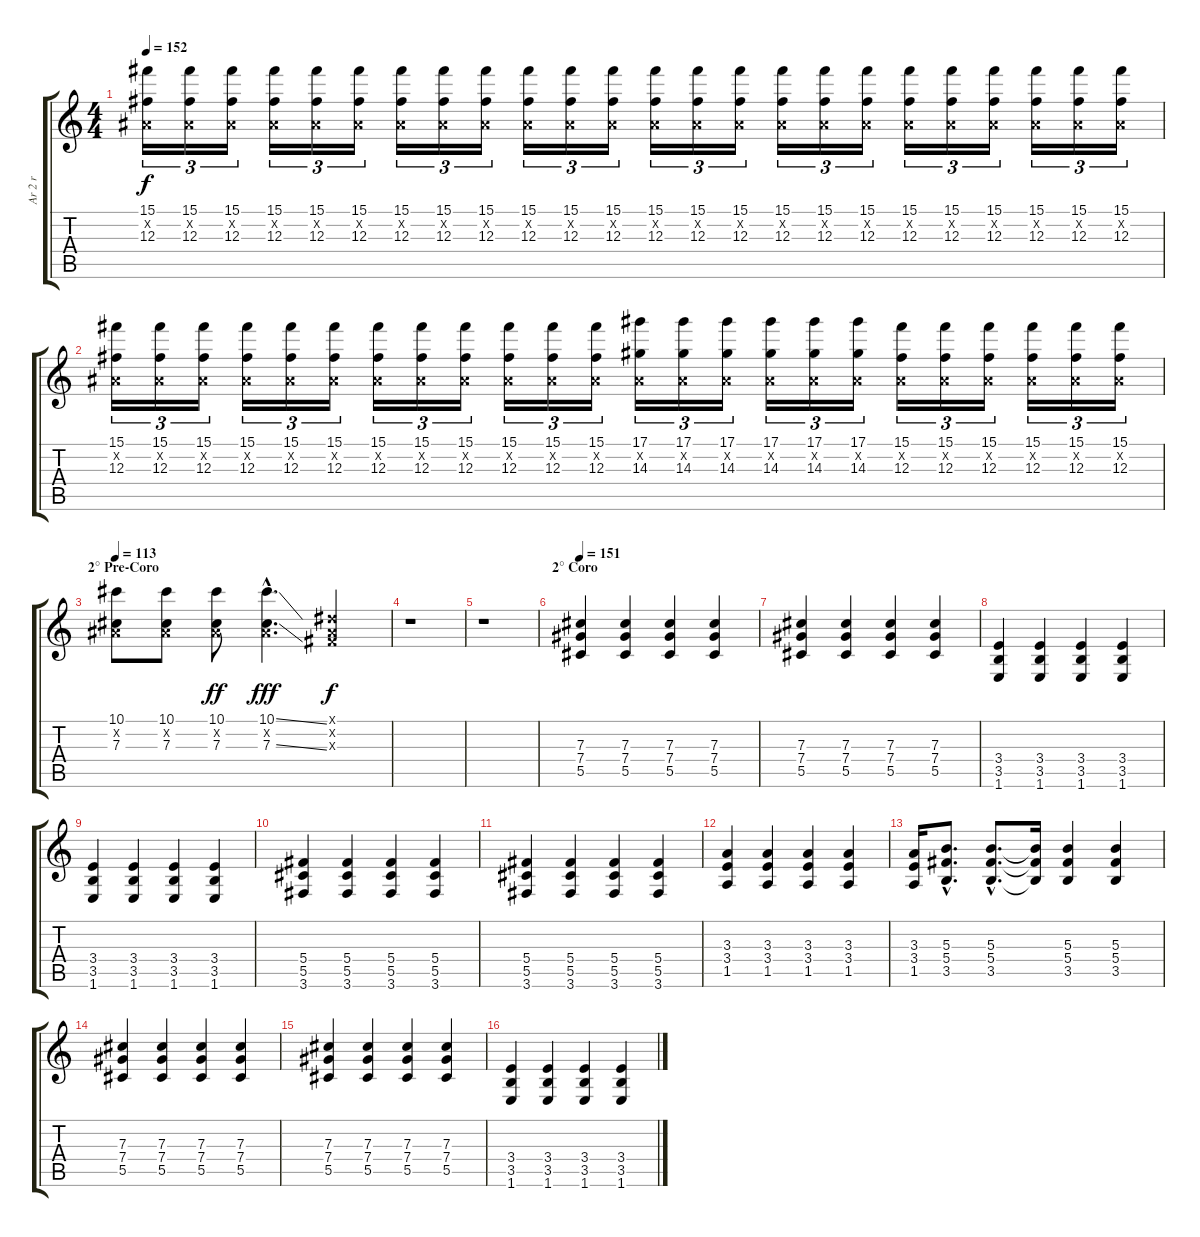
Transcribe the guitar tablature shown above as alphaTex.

\track ("Ar 2 r" "Ar 2 r") {instrument overdrivenguitar}
\staff {score tabs}
\tuning (Eb4 Bb3 Gb3 Db3 Ab2 Eb2) {hide}
\ts (4 4)
\tempo 152
\clef g2
\ks c
(15.1 0.2{x} 12.3).16{tu (3 2) dy f} (15.1 0.2{x} 12.3).16{tu (3 2)} (15.1 0.2{x} 12.3).16{tu (3 2)} (15.1 0.2{x} 12.3).16{tu (3 2)} (15.1 0.2{x} 12.3).16{tu (3 2)} (15.1 0.2{x} 12.3).16{tu (3 2)} (15.1 0.2{x} 12.3).16{tu (3 2)} (15.1 0.2{x} 12.3).16{tu (3 2)} (15.1 0.2{x} 12.3).16{tu (3 2)} (15.1 0.2{x} 12.3).16{tu (3 2)} (15.1 0.2{x} 12.3).16{tu (3 2)} (15.1 0.2{x} 12.3).16{tu (3 2)} (15.1 0.2{x} 12.3).16{tu (3 2)} (15.1 0.2{x} 12.3).16{tu (3 2)} (15.1 0.2{x} 12.3).16{tu (3 2)} (15.1 0.2{x} 12.3).16{tu (3 2)} (15.1 0.2{x} 12.3).16{tu (3 2)} (15.1 0.2{x} 12.3).16{tu (3 2)} (15.1 0.2{x} 12.3).16{tu (3 2)} (15.1 0.2{x} 12.3).16{tu (3 2)} (15.1 0.2{x} 12.3).16{tu (3 2)} (15.1 0.2{x} 12.3).16{tu (3 2)} (15.1 0.2{x} 12.3).16{tu (3 2)} (15.1 0.2{x} 12.3).16{tu (3 2)} |
(15.1 0.2{x} 12.3).16{tu (3 2)} (15.1 0.2{x} 12.3).16{tu (3 2)} (15.1 0.2{x} 12.3).16{tu (3 2)} (15.1 0.2{x} 12.3).16{tu (3 2)} (15.1 0.2{x} 12.3).16{tu (3 2)} (15.1 0.2{x} 12.3).16{tu (3 2)} (15.1 0.2{x} 12.3).16{tu (3 2)} (15.1 0.2{x} 12.3).16{tu (3 2)} (15.1 0.2{x} 12.3).16{tu (3 2)} (15.1 0.2{x} 12.3).16{tu (3 2)} (15.1 0.2{x} 12.3).16{tu (3 2)} (15.1 0.2{x} 12.3).16{tu (3 2)} (17.1 0.2{x} 14.3).16{tu (3 2)} (17.1 0.2{x} 14.3).16{tu (3 2)} (17.1 0.2{x} 14.3).16{tu (3 2)} (17.1 0.2{x} 14.3).16{tu (3 2)} (17.1 0.2{x} 14.3).16{tu (3 2)} (17.1 0.2{x} 14.3).16{tu (3 2)} (15.1 0.2{x} 12.3).16{tu (3 2)} (15.1 0.2{x} 12.3).16{tu (3 2)} (15.1 0.2{x} 12.3).16{tu (3 2)} (15.1 0.2{x} 12.3).16{tu (3 2)} (15.1 0.2{x} 12.3).16{tu (3 2)} (15.1 0.2{x} 12.3).16{tu (3 2)} |
\section ("" "2° Pre-Coro ")
\tempo 113
(10.1 0.2{x} 7.3).8 (10.1 0.2{x} 7.3).8 (10.1 0.2{x} 7.3).8{dy ff} (10.1{ss hac} 0.2{hac x} 7.3{ss hac}).4{d dy fff} (0.1{x} 0.2{x} 0.3{x}).4{dy f} |
r.1 |
r.1 |
\section ("" "2° Coro ")
\tempo 151
(7.3 7.4 5.5).4{volume 12} (7.3 7.4 5.5).4 (7.3 7.4 5.5).4 (7.3 7.4 5.5).4 |
(7.3 7.4 5.5).4 (7.3 7.4 5.5).4 (7.3 7.4 5.5).4 (7.3 7.4 5.5).4 |
(3.4 3.5 1.6).4 (3.4 3.5 1.6).4 (3.4 3.5 1.6).4 (3.4 3.5 1.6).4 |
(3.4 3.5 1.6).4 (3.4 3.5 1.6).4 (3.4 3.5 1.6).4 (3.4 3.5 1.6).4 |
(5.4 5.5 3.6).4 (5.4 5.5 3.6).4 (5.4 5.5 3.6).4 (5.4 5.5 3.6).4 |
(5.4 5.5 3.6).4 (5.4 5.5 3.6).4 (5.4 5.5 3.6).4 (5.4 5.5 3.6).4 |
(3.3 3.4 1.5).4 (3.3 3.4 1.5).4 (3.3 3.4 1.5).4 (3.3 3.4 1.5).4 |
(3.3 3.4 1.5).16 (5.3{hac} 5.4{hac} 3.5{hac}).8{d} (5.3{hac} 5.4{hac} 3.5{hac}).8{d} (5.3{t} 5.4{t} 3.5{t}).16 (5.3 5.4 3.5).4 (5.3 5.4 3.5).4 |
(7.3 7.4 5.5).4 (7.3 7.4 5.5).4 (7.3 7.4 5.5).4 (7.3 7.4 5.5).4 |
(7.3 7.4 5.5).4 (7.3 7.4 5.5).4 (7.3 7.4 5.5).4 (7.3 7.4 5.5).4 |
(3.4 3.5 1.6).4 (3.4 3.5 1.6).4 (3.4 3.5 1.6).4 (3.4 3.5 1.6).4
